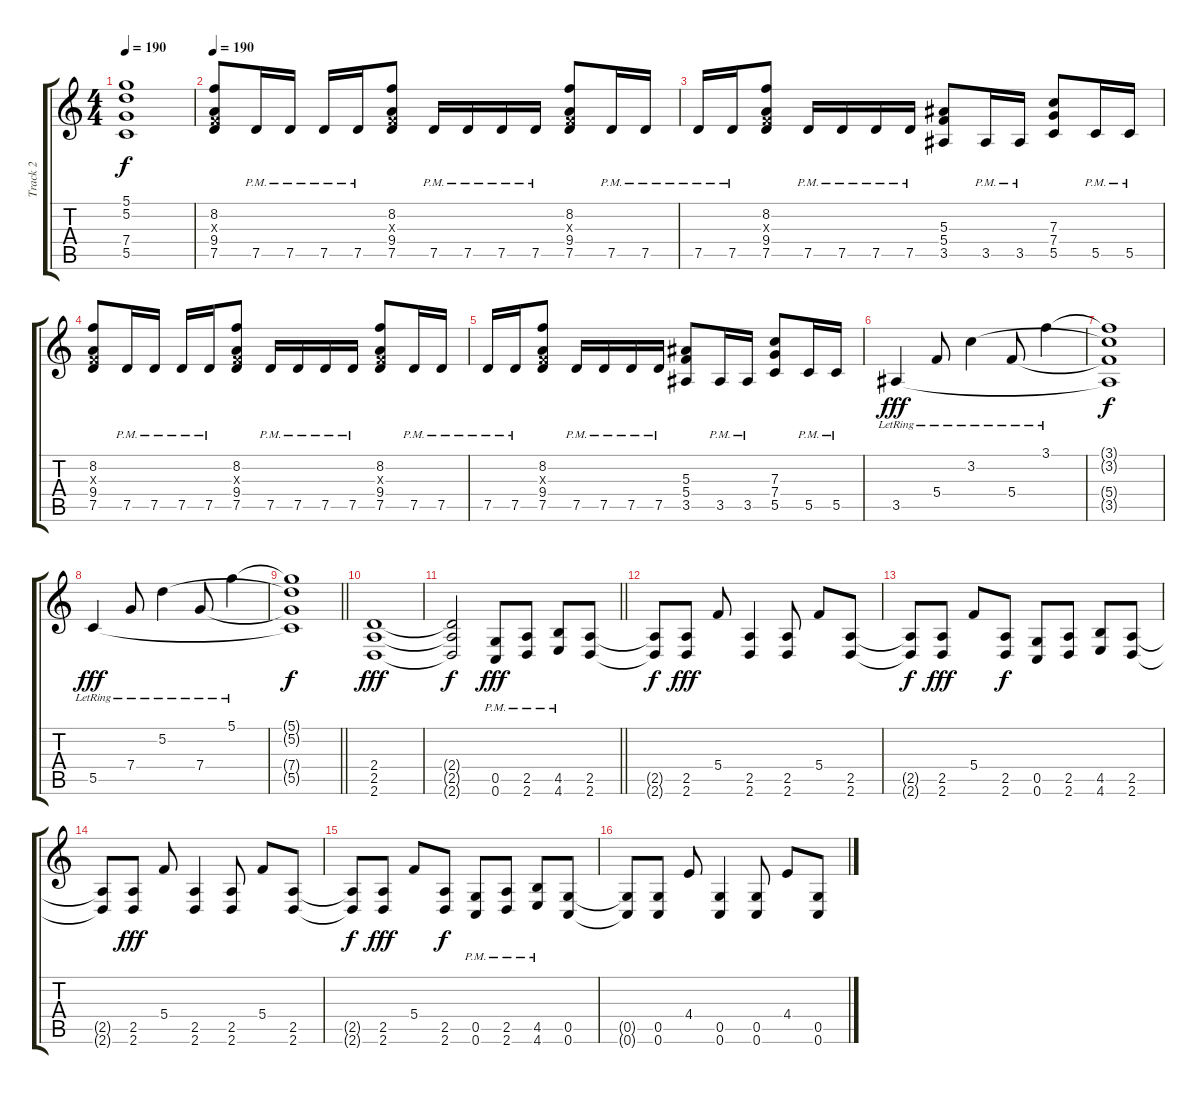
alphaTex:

\track ("Track 2" "Track 2") {instrument distortionguitar}
\staff {score tabs}
\tuning (D4 A3 F3 C3 G2 C2) {hide}
\ts (4 4)
\tempo 190
\clef g2
\ks c
(5.1{t} 5.2{t} 7.4{t} 5.5{t}).1{dy f} |
\tempo 190
(8.2 0.3{x} 9.4 7.5).8 7.5{pm}.16 7.5{pm}.16 7.5{pm}.16 7.5{pm}.16 (8.2 0.3{x} 9.4 7.5).8 7.5{pm}.16 7.5{pm}.16 7.5{pm}.16 7.5{pm}.16 (8.2 0.3{x} 9.4 7.5).8 7.5{pm}.16 7.5{pm}.16 |
7.5{pm}.16 7.5{pm}.16 (8.2 0.3{x} 9.4 7.5).8 7.5{pm}.16 7.5{pm}.16 7.5{pm}.16 7.5{pm}.16 (5.3 5.4 3.5).8 3.5{pm}.16 3.5{pm}.16 (7.3 7.4 5.5).8 5.5{pm}.16 5.5{pm}.16 |
(8.2 0.3{x} 9.4 7.5).8 7.5{pm}.16 7.5{pm}.16 7.5{pm}.16 7.5{pm}.16 (8.2 0.3{x} 9.4 7.5).8 7.5{pm}.16 7.5{pm}.16 7.5{pm}.16 7.5{pm}.16 (8.2 0.3{x} 9.4 7.5).8 7.5{pm}.16 7.5{pm}.16 |
7.5{pm}.16 7.5{pm}.16 (8.2 0.3{x} 9.4 7.5).8 7.5{pm}.16 7.5{pm}.16 7.5{pm}.16 7.5{pm}.16 (5.3 5.4 3.5).8 3.5{pm}.16 3.5{pm}.16 (7.3 7.4 5.5).8 5.5{pm}.16 5.5{pm}.16 |
3.5{lr}.4{dy fff} 5.4{lr}.8 3.2{lr}.4 5.4{lr}.8 3.1{lr}.4 |
(3.1{t} 3.2{t} 5.4{t} 3.5{t}).1{dy f} |
5.5{lr}.4{dy fff} 7.4{lr}.8 5.2{lr}.4 7.4{lr}.8 5.1{lr}.4 |
\barLineRight lightlight
(5.1{t} 5.2{t} 7.4{t} 5.5{t}).1{dy f} |
(2.4 2.5 2.6).1{dy fff} |
\barLineRight lightlight
(2.4{t} 2.5{t} 2.6{t}).2{dy f} (0.5{pm} 0.6{pm}).8{dy fff} (2.5{pm} 2.6{pm}).8 (4.5{pm} 4.6{pm}).8 (2.5 2.6).8 |
(2.5{t} 2.6{t}).8{dy f} (2.5 2.6).8{dy fff} 5.4.8 (2.5 2.6).4 (2.5 2.6).8 5.4.8 (2.5 2.6).8 |
(2.5{t} 2.6{t}).8{dy f} (2.5 2.6).8{dy fff} 5.4.8 (2.5 2.6).8{dy f} (0.5 0.6).8 (2.5 2.6).8 (4.5 4.6).8 (2.5 2.6).8 |
(2.5{t} 2.6{t}).8 (2.5 2.6).8{dy fff} 5.4.8 (2.5 2.6).4 (2.5 2.6).8 5.4.8 (2.5 2.6).8 |
(2.5{t} 2.6{t}).8{dy f} (2.5 2.6).8{dy fff} 5.4.8 (2.5 2.6).8{dy f} (0.5{pm} 0.6{pm}).8 (2.5{pm} 2.6{pm}).8 (4.5{pm} 4.6{pm}).8 (0.5 0.6).8 |
(0.5{t} 0.6{t}).8 (0.5 0.6).8 4.4.8 (0.5 0.6).4 (0.5 0.6).8 4.4.8 (0.5 0.6).8
